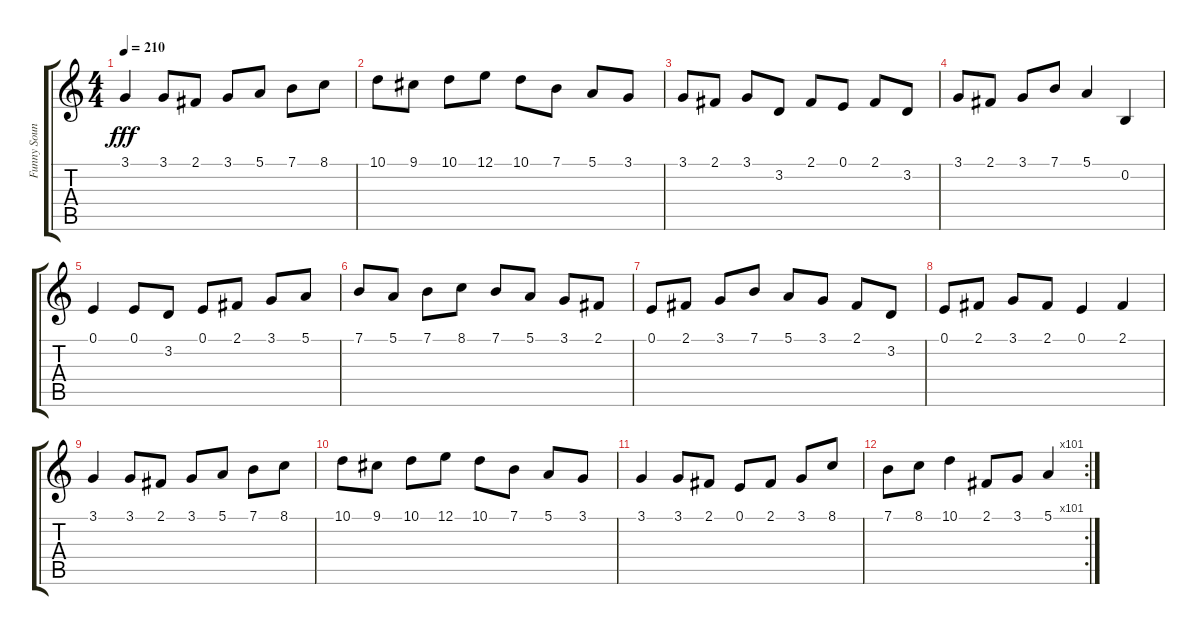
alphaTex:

\track ("Funny Sound" "Funny Soun") {instrument harpsichord}
\staff {score tabs}
\tuning (E4 B3 G3 D3 A2 E2) {hide}
\ts (4 4)
\tempo 210
\clef g2
\ks c
3.1.4{dy fff} 3.1.8 2.1.8 3.1.8 5.1.8 7.1.8 8.1.8 |
10.1.8 9.1.8 10.1.8 12.1.8 10.1.8 7.1.8 5.1.8 3.1.8 |
3.1.8 2.1.8 3.1.8 3.2.8 2.1.8 0.1.8 2.1.8 3.2.8 |
3.1.8 2.1.8 3.1.8 7.1.8 5.1.4 0.2.4 |
0.1.4 0.1.8 3.2.8 0.1.8 2.1.8 3.1.8 5.1.8 |
7.1.8 5.1.8 7.1.8 8.1.8 7.1.8 5.1.8 3.1.8 2.1.8 |
0.1.8 2.1.8 3.1.8 7.1.8 5.1.8 3.1.8 2.1.8 3.2.8 |
0.1.8 2.1.8 3.1.8 2.1.8 0.1.4 2.1.4 |
3.1.4 3.1.8 2.1.8 3.1.8 5.1.8 7.1.8 8.1.8 |
10.1.8 9.1.8 10.1.8 12.1.8 10.1.8 7.1.8 5.1.8 3.1.8 |
3.1.4 3.1.8 2.1.8 0.1.8 2.1.8 3.1.8 8.1.8 |
\rc 101
7.1.8 8.1.8 10.1.4 2.1.8 3.1.8 5.1.4
